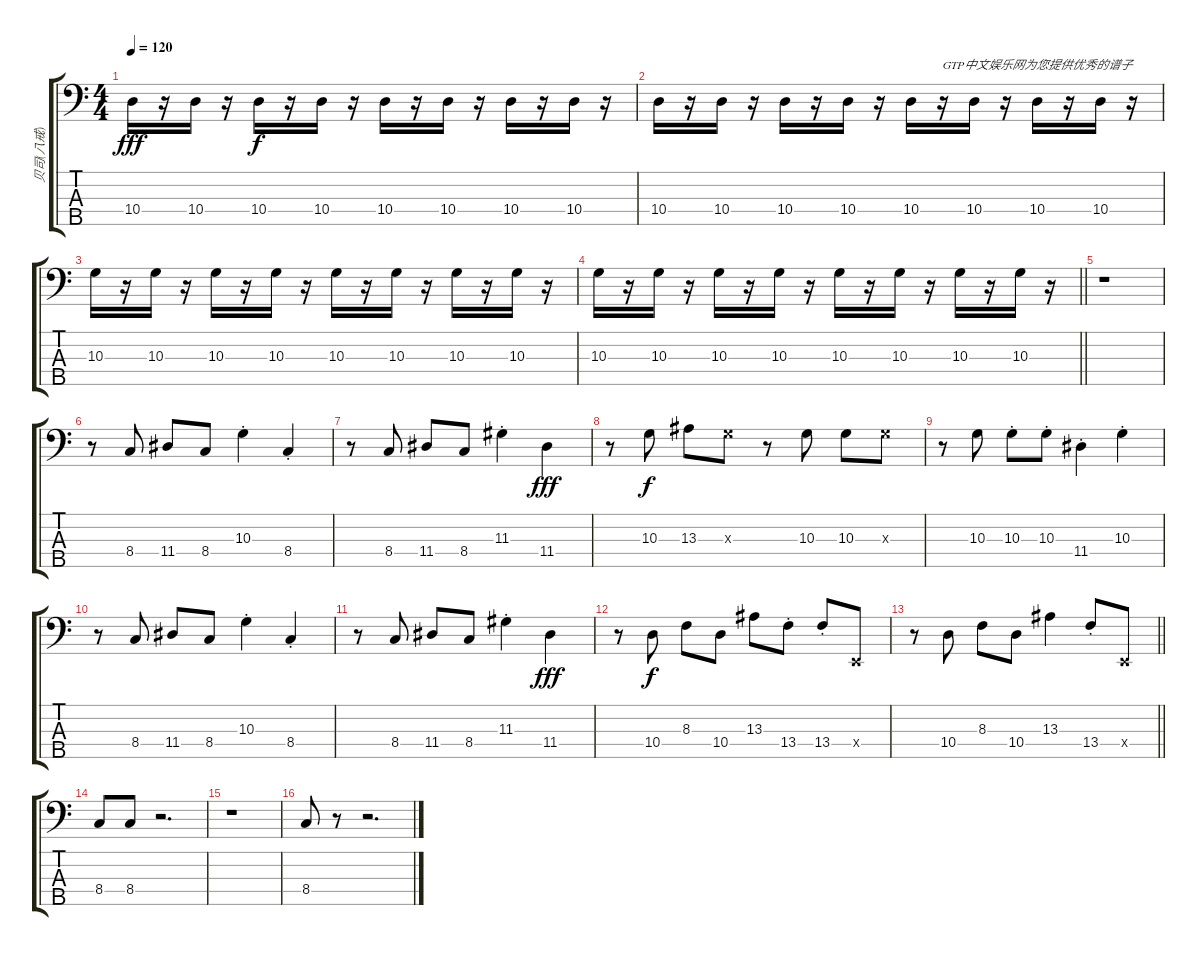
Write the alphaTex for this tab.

\track ("贝司(八戒)" "贝司(八戒)") {instrument electricbassfinger}
\staff {score tabs}
\tuning (G2 D2 A1 E1 B0) {hide}
\ts (4 4)
\tempo 120
\clef f4
\ks c
10.4.16{dy fff} r.16 10.4.16 r.16 10.4.16{dy f} r.16 10.4.16 r.16 10.4.16 r.16 10.4.16 r.16 10.4.16 r.16 10.4.16 r.16 |
10.4.16 r.16 10.4.16 r.16 10.4.16 r.16 10.4.16 r.16 10.4.16 r.16{txt "GTP中文娱乐网为您提供优秀的谱子"} 10.4.16 r.16 10.4.16 r.16 10.4.16 r.16 |
10.3.16 r.16 10.3.16 r.16 10.3.16 r.16 10.3.16 r.16 10.3.16 r.16 10.3.16 r.16 10.3.16 r.16 10.3.16 r.16 |
\barLineRight lightlight
10.3.16 r.16 10.3.16 r.16 10.3.16 r.16 10.3.16 r.16 10.3.16 r.16 10.3.16 r.16 10.3.16 r.16 10.3.16 r.16 |
r.1 |
r.8 8.4.8 11.4.8 8.4.8 10.3{st}.4 8.4{st}.4 |
r.8 8.4.8 11.4.8 8.4.8 11.3{st}.4 11.4.4{dy fff} |
r.8 10.3.8{dy f} 13.3.8 10.3{x}.8 r.8 10.3.8 10.3.8 10.3{x}.8 |
r.8 10.3.8 10.3{st}.8 10.3{st}.8 11.4{st}.4 10.3{st}.4 |
r.8 8.4.8 11.4.8 8.4.8 10.3{st}.4 8.4{st}.4 |
r.8 8.4.8 11.4.8 8.4.8 11.3{st}.4 11.4.4{dy fff} |
r.8 10.4.8{dy f} 8.3.8 10.4.8 13.3.8 13.4{st}.8 13.4{st}.8 0.4{x}.8 |
\barLineRight lightlight
r.8 10.4.8 8.3.8 10.4.8 13.3.4 13.4{st}.8 0.4{x}.8 |
8.4.8 8.4.8 r.2{d} |
r.1 |
8.4.8 r.8 r.2{d}
